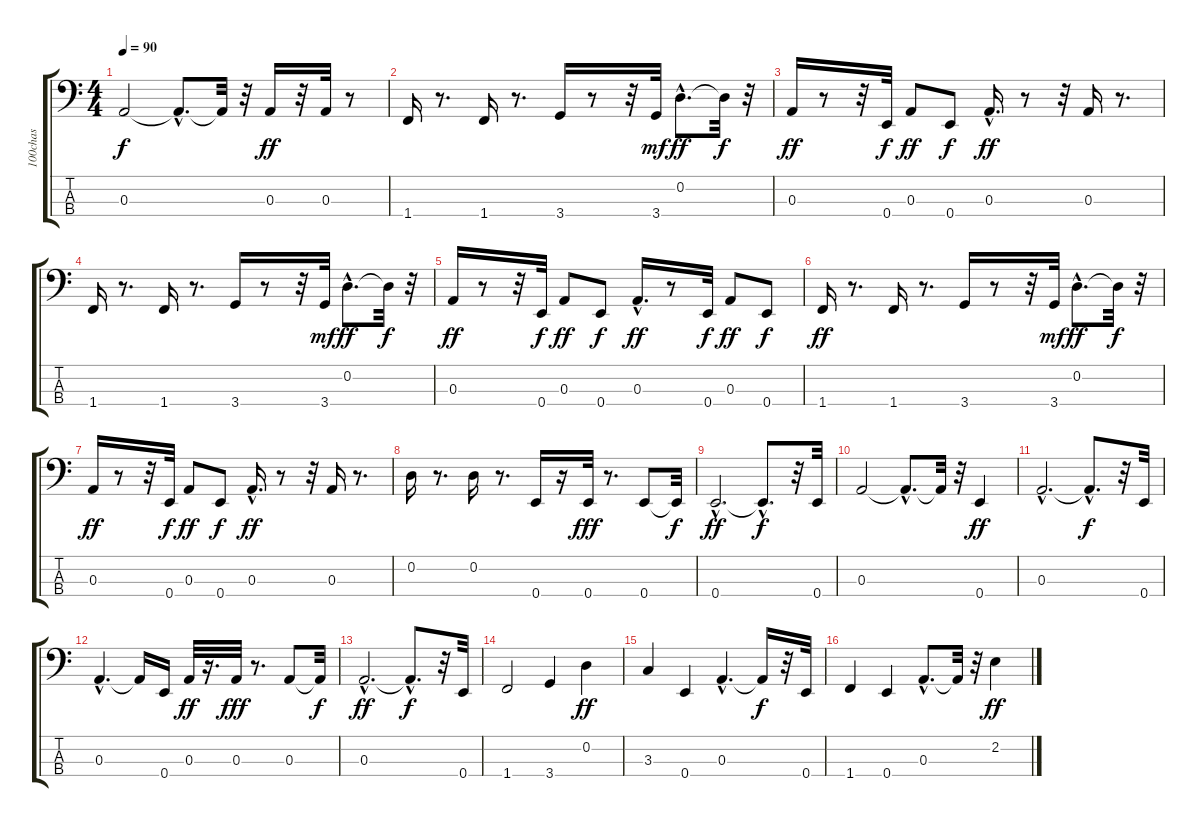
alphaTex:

\track ("100chas" "100chas") {instrument electricbassfinger}
\staff {score tabs}
\tuning (G2 D2 A1 E1) {hide}
\ts (4 4)
\tempo 90
\clef f4
\ks c
0.3.2{dy f} 0.3{hac t}.8{d} 0.3{t}.32 r.32 0.3.16{dy ff} r.32 0.3.32 r.8 |
1.4.16 r.8{d} 1.4.16 r.8{d} 3.4.16 r.8 r.32 3.4.32{dy mf} 0.2{hac}.8{d dy ff} 0.2{t}.32{dy f} r.32 |
0.3.16{dy ff} r.8 r.32 0.4.32{dy f} 0.3.8{dy ff} 0.4.8{dy f} 0.3{hac}.16{d dy ff} r.8 r.32 0.3.16 r.8{d} |
1.4.16 r.8{d} 1.4.16 r.8{d} 3.4.16 r.8 r.32 3.4.32{dy mf} 0.2{hac}.8{d dy ff} 0.2{t}.32{dy f} r.32 |
0.3.16{dy ff} r.8 r.32 0.4.32{dy f} 0.3.8{dy ff} 0.4.8{dy f} 0.3{hac}.16{d dy ff} r.8 0.4.32{dy f} 0.3.8{dy ff} 0.4.8{dy f} |
1.4.16{dy ff} r.8{d} 1.4.16 r.8{d} 3.4.16 r.8 r.32 3.4.32{dy mf} 0.2{hac}.8{d dy ff} 0.2{t}.32{dy f} r.32 |
0.3.16{dy ff} r.8 r.32 0.4.32{dy f} 0.3.8{dy ff} 0.4.8{dy f} 0.3{hac}.16{d dy ff} r.8 r.32 0.3.16 r.8{d} |
0.2.16 r.8{d} 0.2.16 r.8{d} 0.4.16 r.16 0.4.32{dy fff} r.8{d} 0.4.8 0.4{t}.32{dy f} |
0.4{hac}.2{d dy ff} 0.4{hac t}.8{d dy f} r.32 0.4.32 |
0.3.2 0.3{hac t}.8{d} 0.3{t}.32 r.32 0.4.4{dy ff} |
0.3{hac}.2{d} 0.3{hac t}.8{d dy f} r.32 0.4.32 |
0.3{hac}.4{d} 0.3{t}.16 0.4.16 0.3.32{dy ff} r.16{d} 0.3.32{dy fff} r.8{d} 0.3.8 0.3{t}.32{dy f} |
0.3{hac}.2{d dy ff} 0.3{hac t}.8{d dy f} r.32 0.4.32 |
1.4.2 3.4.4 0.2.4{dy ff} |
3.3.4 0.4.4 0.3{hac}.4{d} 0.3{t}.16{dy f} r.32 0.4.32 |
1.4.4 0.4.4 0.3{hac}.8{d} 0.3{t}.32 r.32 2.2.4{dy ff}
